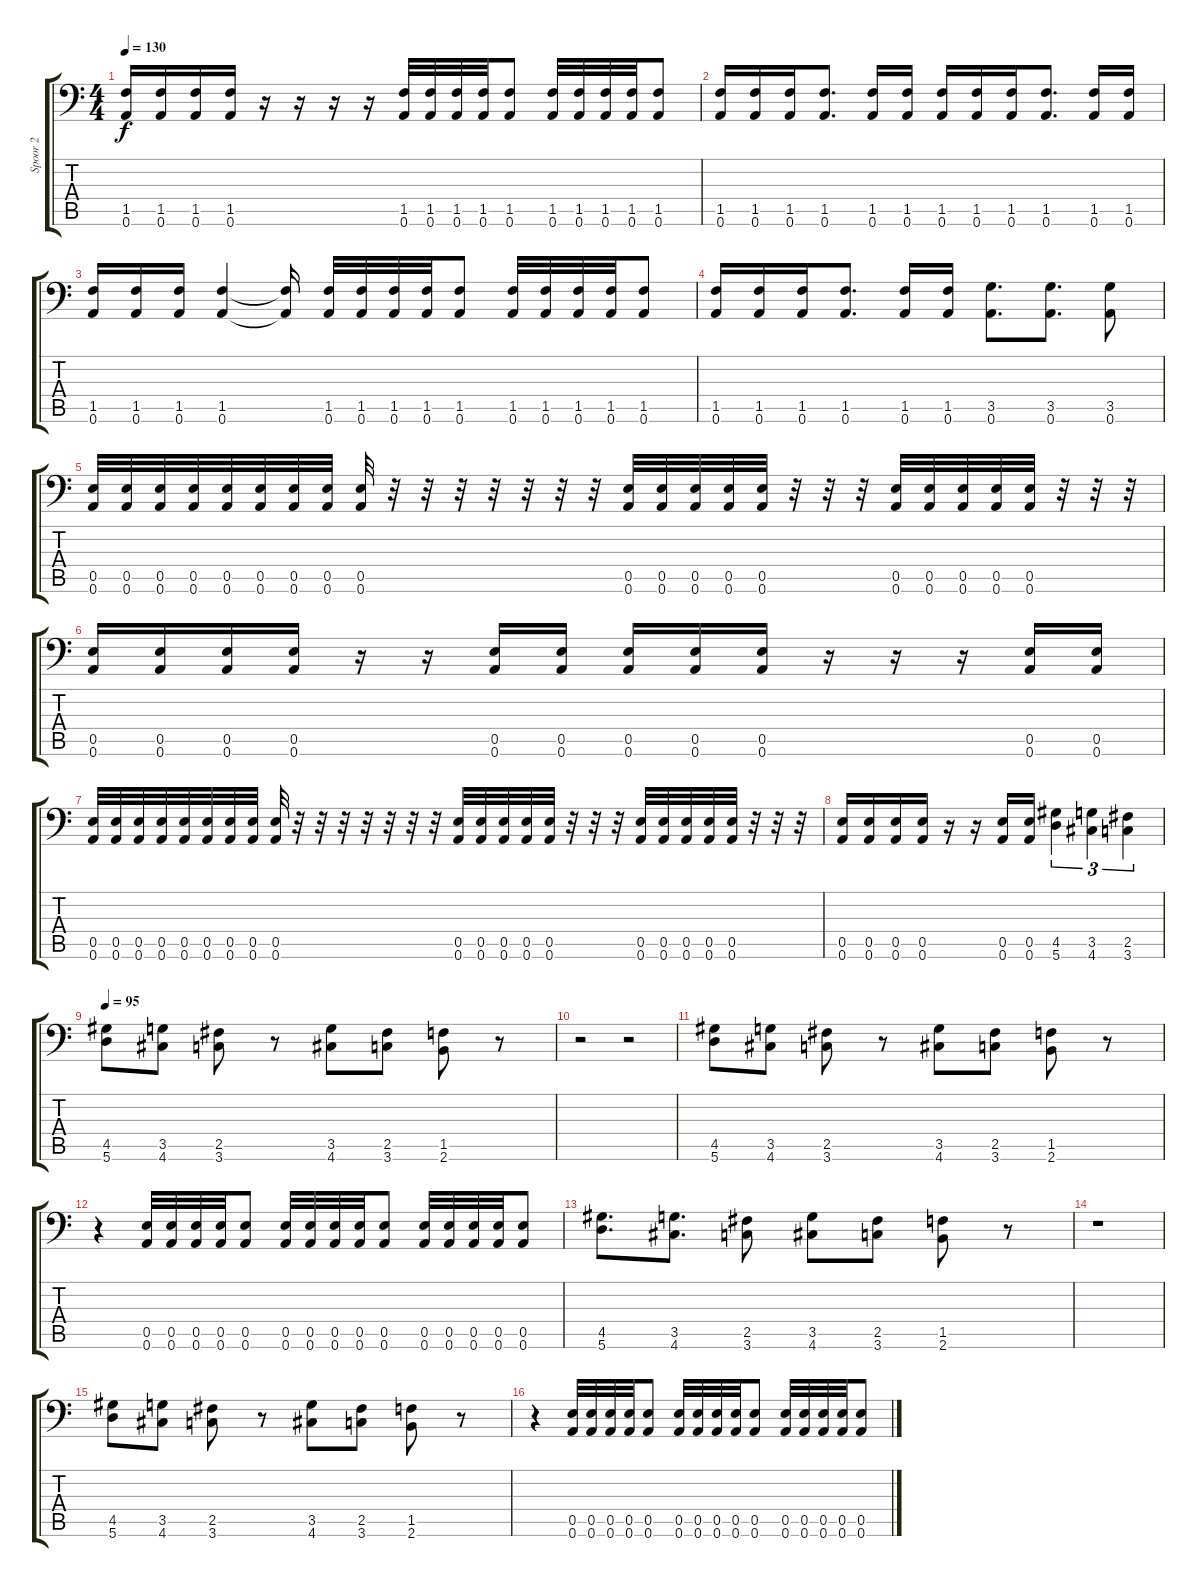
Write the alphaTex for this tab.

\track ("Spoor 2" "Spoor 2") {instrument distortionguitar}
\staff {score tabs}
\tuning (B3 Gb3 D3 A2 E2 A1) {hide}
\ts (4 4)
\tempo 130
\clef f4
\ks c
(1.5 0.6).16{dy f} (1.5 0.6).16 (1.5 0.6).16 (1.5 0.6).16 r.16 r.16 r.16 r.16 (1.5 0.6).32 (1.5 0.6).32 (1.5 0.6).32 (1.5 0.6).32 (1.5 0.6).8 (1.5 0.6).32 (1.5 0.6).32 (1.5 0.6).32 (1.5 0.6).32 (1.5 0.6).8 |
(1.5 0.6).16 (1.5 0.6).16 (1.5 0.6).16 (1.5 0.6).8{d} (1.5 0.6).16 (1.5 0.6).16 (1.5 0.6).16 (1.5 0.6).16 (1.5 0.6).16 (1.5 0.6).8{d} (1.5 0.6).16 (1.5 0.6).16 |
(1.5 0.6).16 (1.5 0.6).16 (1.5 0.6).16 (1.5 0.6).4 (1.5{t} 0.6{t}).16 (1.5 0.6).32 (1.5 0.6).32 (1.5 0.6).32 (1.5 0.6).32 (1.5 0.6).8 (1.5 0.6).32 (1.5 0.6).32 (1.5 0.6).32 (1.5 0.6).32 (1.5 0.6).8 |
(1.5 0.6).16 (1.5 0.6).16 (1.5 0.6).16 (1.5 0.6).8{d} (1.5 0.6).16 (1.5 0.6).16 (3.5 0.6).8{d} (3.5 0.6).8{d} (3.5 0.6).8 |
(0.5 0.6).32 (0.5 0.6).32 (0.5 0.6).32 (0.5 0.6).32 (0.5 0.6).32 (0.5 0.6).32 (0.5 0.6).32 (0.5 0.6).32 (0.5 0.6).32 r.32 r.32 r.32 r.32 r.32 r.32 r.32 (0.5 0.6).32 (0.5 0.6).32 (0.5 0.6).32 (0.5 0.6).32 (0.5 0.6).32 r.32 r.32 r.32 (0.5 0.6).32 (0.5 0.6).32 (0.5 0.6).32 (0.5 0.6).32 (0.5 0.6).32 r.32 r.32 r.32 |
(0.5 0.6).16 (0.5 0.6).16 (0.5 0.6).16 (0.5 0.6).16 r.16 r.16 (0.5 0.6).16 (0.5 0.6).16 (0.5 0.6).16 (0.5 0.6).16 (0.5 0.6).16 r.16 r.16 r.16 (0.5 0.6).16 (0.5 0.6).16 |
(0.5 0.6).32 (0.5 0.6).32 (0.5 0.6).32 (0.5 0.6).32 (0.5 0.6).32 (0.5 0.6).32 (0.5 0.6).32 (0.5 0.6).32 (0.5 0.6).32 r.32 r.32 r.32 r.32 r.32 r.32 r.32 (0.5 0.6).32 (0.5 0.6).32 (0.5 0.6).32 (0.5 0.6).32 (0.5 0.6).32 r.32 r.32 r.32 (0.5 0.6).32 (0.5 0.6).32 (0.5 0.6).32 (0.5 0.6).32 (0.5 0.6).32 r.32 r.32 r.32 |
(0.5 0.6).16 (0.5 0.6).16 (0.5 0.6).16 (0.5 0.6).16 r.16 r.16 (0.5 0.6).16 (0.5 0.6).16 (4.5 5.6).4{tu (3 2)} (3.5 4.6).4{tu (3 2)} (2.5 3.6).4{tu (3 2)} |
\tempo 95
(4.5 5.6).8 (3.5 4.6).8 (2.5 3.6).8 r.8 (3.5 4.6).8 (2.5 3.6).8 (1.5 2.6).8 r.8 |
r.2 r.2 |
(4.5 5.6).8 (3.5 4.6).8 (2.5 3.6).8 r.8 (3.5 4.6).8 (2.5 3.6).8 (1.5 2.6).8 r.8 |
r.4 (0.5 0.6).32 (0.5 0.6).32 (0.5 0.6).32 (0.5 0.6).32 (0.5 0.6).8 (0.5 0.6).32 (0.5 0.6).32 (0.5 0.6).32 (0.5 0.6).32 (0.5 0.6).8 (0.5 0.6).32 (0.5 0.6).32 (0.5 0.6).32 (0.5 0.6).32 (0.5 0.6).8 |
(4.5 5.6).8{d} (3.5 4.6).8{d} (2.5 3.6).8 (3.5 4.6).8 (2.5 3.6).8 (1.5 2.6).8 r.8 |
r.1 |
(4.5 5.6).8 (3.5 4.6).8 (2.5 3.6).8 r.8 (3.5 4.6).8 (2.5 3.6).8 (1.5 2.6).8 r.8 |
r.4 (0.5 0.6).32 (0.5 0.6).32 (0.5 0.6).32 (0.5 0.6).32 (0.5 0.6).8 (0.5 0.6).32 (0.5 0.6).32 (0.5 0.6).32 (0.5 0.6).32 (0.5 0.6).8 (0.5 0.6).32 (0.5 0.6).32 (0.5 0.6).32 (0.5 0.6).32 (0.5 0.6).8
